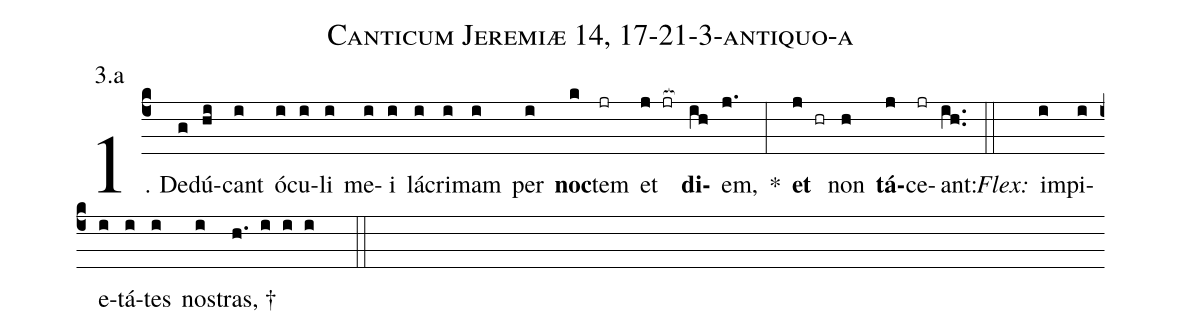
name: Canticum Jeremiæ 14, 17-21-3-antiquo-a;
annotation: 3.a;
%%
(c4)1. De(g)dú(hi)cant(i) ó(i)cu(i)li(i) me(i)i(i) lá(i)cri(i)mam(i) per(i) <b>noc</b>(k)tem(jr) et(j jr[ocb:1{]) <b>di</b>(ih[ocb:0}])em,(j.) *(:) <b>et</b>(j hr) non(h) <b>tá</b>(j)ce(jr)ant:(ih..) (::)
<i>Flex:</i>()  im(i)pi(i)e(i)tá(i)tes(i) nos(i)tras, †(h. i i i  ::)
